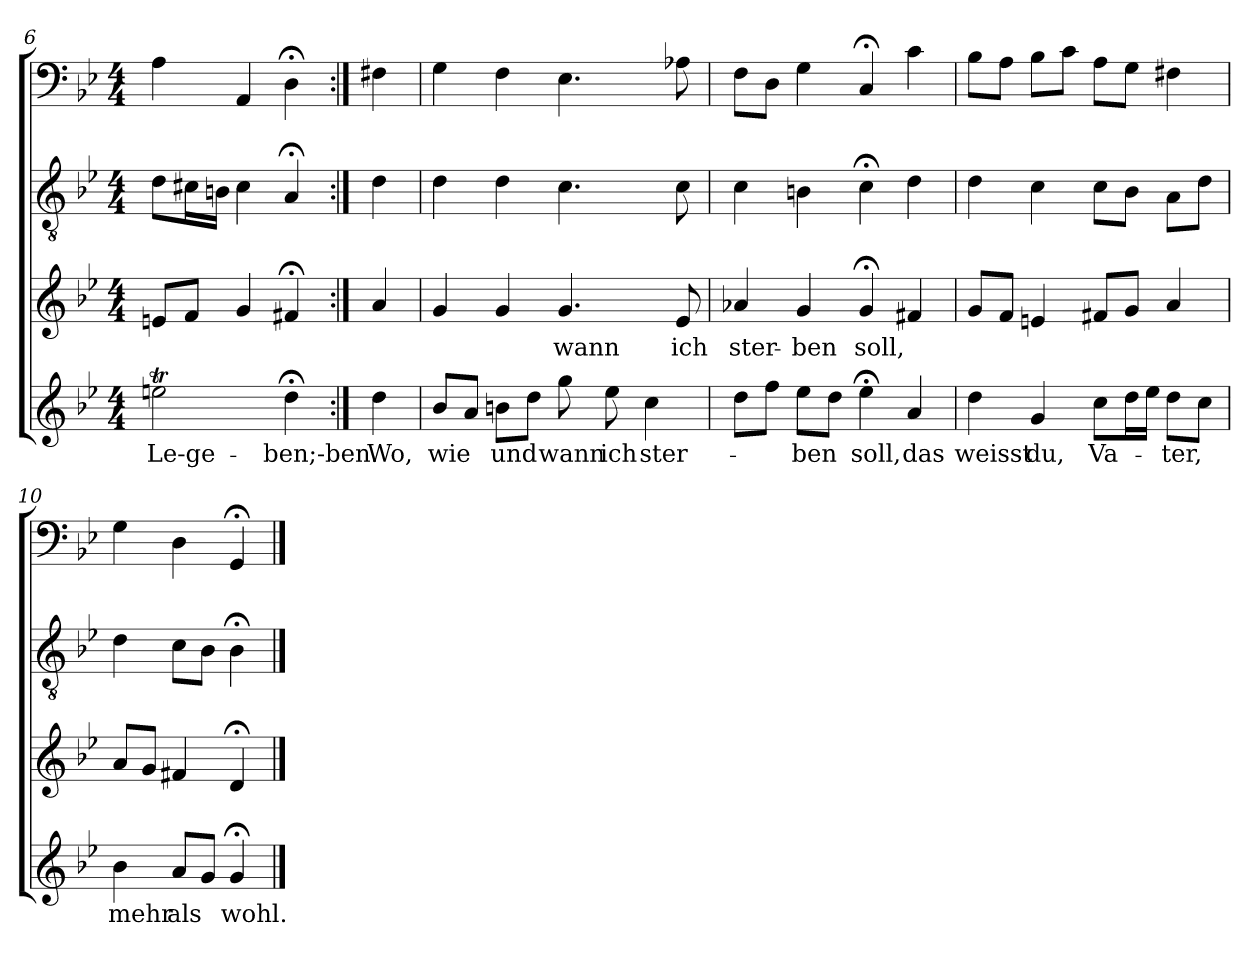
**kern	**text	**kern	**text	**kern	**kern
*part4	*part4	*part3	*part3	*part2	*part1
*staff4	*staff4	*staff3	*staff3	*staff2	*staff1
*clefG2	*	*clefG2	*	*clefGv2	*clefF4
*k[b-e-]	*	*k[b-e-]	*	*k[b-e-]	*k[b-e-]
*g:	*	*g:	*	*g:	*g:
*M4/4	*	*M4/4	*	*M4/4	*M4/4
=6	=6	=6	=6	=6	=6
2eent\	Le-ge-	8en/L	.	8d\L	4A\
.	.	8f/J	.	16c#X\L	.
.	.	.	.	16Bn\JJ	.
.	.	4g/	.	4c#\	4AA/
4dd;<\	-ben;-ben.	4f#X;</	.	4A;</	4D;<\
=:|!	=:|!	=:|!	=:|!	=:|!	=:|!
4dd\	Wo,	4a/	.	4d\	4F#X\
=7	=7	=7	=7	=7	=7
8b-/L	wie	4g/	.	4d\	4G\
8a/J	.	.	.	.	.
8bn\L	und	4g/	.	4d\	4F\
8dd\J	.	.	.	.	.
8gg\	wann	4.g/	wann	4.c\	4.E-\
8ee-\	ich	.	.	.	.
4cc\	ster-	.	.	.	.
.	.	8e-/	ich	8c\	8A-X\
=8	=8	=8	=8	=8	=8
8dd\L	.	4a-X/	ster-	4c\	8F\L
8ff\J	.	.	.	.	8D\J
8ee-\L	-ben	4g/	-ben	4Bn\	4G\
8dd\J	.	.	.	.	.
4ee-;<\	soll,	4g;</	soll,	4c;<\	4C;</
4a/	das	4f#X/	.	4d\	4c\
=9	=9	=9	=9	=9	=9
4dd\	weisst	8g/L	.	4d\	8B-\L
.	.	8f/J	.	.	8A\J
4g/	du,	4en/	.	4c\	8B-\L
.	.	.	.	.	8c\J
8cc\L	Va-	8f#X/L	.	8c\L	8A\L
16dd\L	.	8g/J	.	8B-\J	8G\J
16ee-\JJ	.	.	.	.	.
8dd\L	-ter,	4a/	.	8A\L	4F#X\
8cc\J	.	.	.	8d\J	.
=10	=10	=10	=10	=10	=10
4b-\	mehr	8a/L	.	4d\	4G\
.	.	8g/J	.	.	.
8a/L	als	4f#X/	.	8c\L	4D\
8g/J	.	.	.	8B-\J	.
4g;</	wohl.	4d;</	.	4B-;<\	4GG;</
==	==	==	==	==	==
*-	*-	*-	*-	*-	*-
